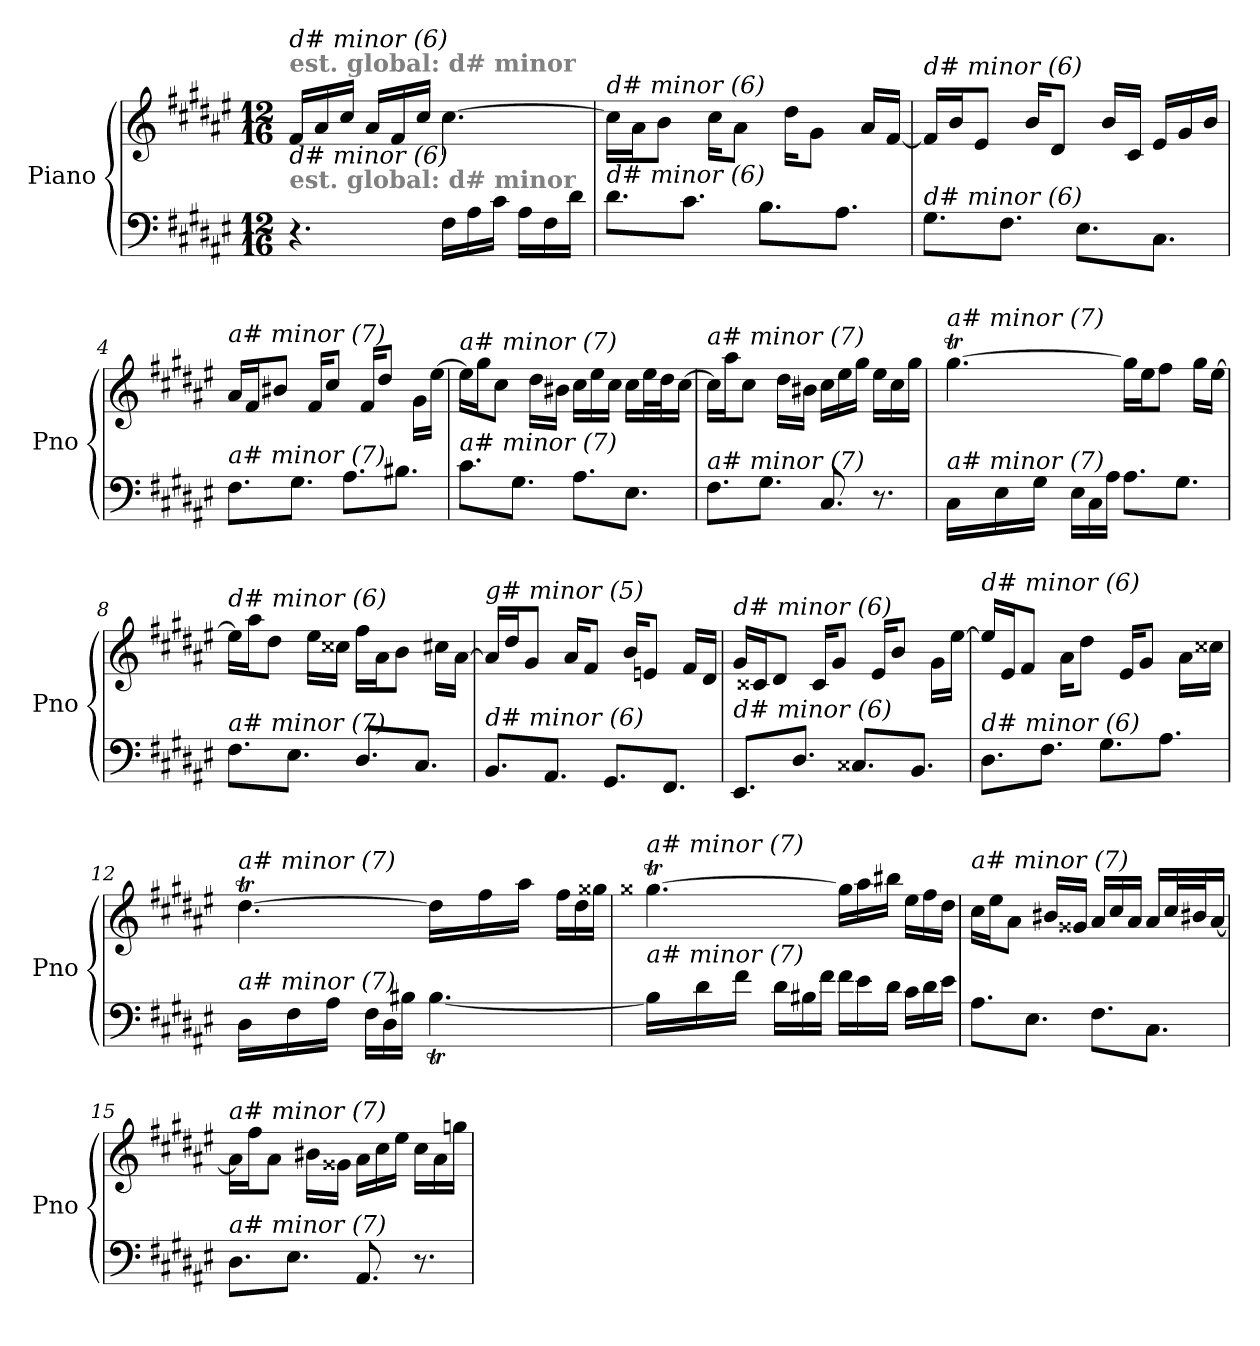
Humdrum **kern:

**kern	**kern
*part1	*part1
*staff2	*staff1
*I"Piano	*
*I'Pno	*
*clefF4	*clefG2
*k[f#c#g#d#a#e#]	*k[f#c#g#d#a#e#]
*F#:	*F#:
*M12/16	*M12/16
=1	=1
!	!LO:TX:a:B:color=#808080:t=est. global&colon; d# minor
!	!LO:TX:i:t=d# minor (6)
!LO:TX:a:B:color=#808080:t=est. global&colon; d# minor	!
!LO:TX:i:t=d# minor (6)	!
4.r	16f#/LL
.	16a#/
.	16cc#/JJ
.	16a#/LL
.	16f#/
.	16cc#/JJ
16F#\LL	[4.cc#\
16A#\	.
16c#\JJ	.
16A#\LL	.
16F#\	.
16d#\JJ	.
=2	=2
!	!LO:TX:i:t=d# minor (6)
!LO:TX:i:t=d# minor (6)	!
8.d#\L	16cc#\LL]
.	16a#\J
.	8b\J
8.c#\J	.
.	16cc#\KL
.	8a#\J
8.B\L	.
.	16dd#\KL
.	8g#\J
8.A#\J	.
.	16a#/LL
.	[16f#/JJ
=3	=3
!	!LO:TX:i:t=d# minor (6)
!LO:TX:i:t=d# minor (6)	!
8.G#\L	16f#/LL]
.	16b/J
.	8e#/J
8.F#\J	.
.	16b/KL
.	8d#/J
8.E#\L	.
.	16b/LL
.	16c#/JJ
8.C#\J	16e#/LL
.	16g#/
.	16b/JJ
=4	=4
!	!LO:TX:i:t=a# minor (7)
!LO:TX:i:t=a# minor (7)	!
8.F#\L	16a#/LL
.	16f#/J
.	8b#X/J
8.G#\J	.
.	16f#/KL
.	8cc#/J
8.A#\L	.
.	16f#/KL
.	8dd#/J
8.B#X\J	.
.	16g#\LL
.	[16ee#\JJ
!!LO:LB:g=z
=5	=5
!	!LO:TX:i:t=a# minor (7)
!LO:TX:i:t=a# minor (7)	!
8.c#\L	16ee#\LL]
.	16gg#\J
.	8cc#\J
8.G#\J	.
.	16dd#\LL
.	16b#X\JJ
8.A#\L	16cc#\LL
.	16ee#\
.	16cc#\JJ
8.E#\J	16cc#\LL
.	32ee#\L
.	32dd#\J
.	[16cc#\JJ
=6	=6
!	!LO:TX:i:t=a# minor (7)
!LO:TX:i:t=a# minor (7)	!
8.F#\L	16cc#\LL]
.	16aa#\J
.	8cc#\J
8.G#\J	.
.	16dd#\LL
.	16b#X\JJ
8.C#/	16cc#\LL
.	16ee#\
.	16gg#\JJ
8.r	16ee#\LL
.	16cc#\
.	16gg#\JJ
=7	=7
*^	*^
*	*	*	*Xtuplet
!	!	!LO:TX:i:t=a# minor (7)	!
!LO:TX:i:t=a# minor (7)	!	!	!
4.ryy	16C#\LL	[4.gg#T\	112%3aa#yy
.	.	.	112%3gg#yy
.	.	.	112%3aa#yy
.	16E#\	.	.
.	.	.	112%3gg#yy
.	.	.	112%3aa#yy
.	16G#\JJ	.	.
.	.	.	112%3gg#yy
.	.	.	14%3gg#yy
.	16E#\LL	.	.
.	16C#\	.	.
.	16A#\JJ	.	.
4.ryy	8.A#\L	16gg#\LL]	4.ryy
.	.	16ee#\J	.
.	.	8ff#\J	.
.	8.G#\J	.	.
.	.	16gg#\LL	.
.	.	[16ee#\JJ	.
*v	*v	*	*
*	*v	*v
!!LO:LB:g=z
=8	=8
!	!LO:TX:i:t=d# minor (6)
!LO:TX:i:t=a# minor (7)	!
8.F#\L	16ee#\LL]
.	16aa#\J
.	8dd#\J
8.E#\J	.
.	16ee#\LL
.	16cc##X\JJ
8.D#/L	16ff#\LL
.	16a#\J
.	8b\J
8.C#/J	.
.	16cc#X\LL
.	[16a#\JJ
!!LO:LB:g=z
=9	=9
!	!LO:TX:i:t=g# minor (5)
!LO:TX:i:t=d# minor (6)	!
8.BB/L	16a#/LL]
.	16dd#/J
.	8g#/J
8.AA#/J	.
.	16a#/KL
.	8f#/J
8.GG#/L	.
.	16b/KL
.	8en/J
8.FF#/J	.
.	16f#/LL
.	16d#/JJ
=10	=10
!	!LO:TX:i:t=d# minor (6)
!LO:TX:i:t=d# minor (6)	!
8.EE#/L	16g#/LL
.	16c##X/J
.	8d#/J
8.D#/J	.
.	16c##/KL
.	8g#/J
8.C##X/L	.
.	16e#/KL
.	8b/J
8.BB/J	.
.	16g#\LL
.	[16ee#\JJ
=11	=11
!	!LO:TX:i:t=d# minor (6)
!LO:TX:i:t=d# minor (6)	!
8.D#\L	16ee#/LL]
.	16e#/J
.	8f#/J
8.F#\J	.
.	16a#\KL
.	8dd#\J
8.G#\L	.
.	16e#/KL
.	8g#/J
8.A#\J	.
.	16a#\LL
.	16cc##X\JJ
!!LO:LB:g=z
=12	=12
*^	*^
*	*^	*	*
!	!	!	!LO:TX:i:t=a# minor (7)	!
!LO:TX:i:t=a# minor (7)	!	!	!	!
4.ryy	16D#\LL	4.ryy	[4.dd#T\	112%3ee#yy
.	.	.	.	112%3dd#yy
.	.	.	.	112%3ee#yy
.	16F#\	.	.	.
.	.	.	.	112%3dd#yy
.	.	.	.	112%3ee#yy
.	16A#\JJ	.	.	.
.	.	.	.	112%3dd#yy
.	.	.	.	14%3dd#yy
.	16F#\LL	.	.	.
.	16D#\	.	.	.
.	16B#X\JJ	.	.	.
*	*	*Xtuplet	*	*
4.ryy	[4.B#t\	112%3c#yy	16dd#\LL]	4.ryy
.	.	112%3B#yy	.	.
.	.	112%3c#yy	.	.
.	.	.	16ff#\	.
.	.	112%3B#yy	.	.
.	.	112%3c#yy	.	.
.	.	.	16aa#\JJ	.
.	.	112%3B#yy	.	.
.	.	14%3B#yy	.	.
.	.	.	16ff#\LL	.
.	.	.	16dd#\	.
.	.	.	16gg##X\JJ	.
*	*v	*v	*	*
!!LO:PB:g=z	!!
=13	=13	=13	=13
!	!	!LO:TX:i:t=a# minor (7)	!
!LO:TX:i:t=a# minor (7)	!	!	!
4.ryy	16B#\LL]	[4.gg##Xt\	112%3aa#yy
.	.	.	112%3gg##yy
.	.	.	112%3aa#yy
.	16d#\	.	.
.	.	.	112%3gg##yy
.	.	.	112%3aa#yy
.	16f#\JJ	.	.
.	.	.	112%3gg##yy
.	.	.	14%3gg##yy
.	16d#\LL	.	.
.	16B#X\	.	.
.	16f#\JJ	.	.
4.ryy	16f#\LL	16gg##\LL]	4.ryy
.	16e#\	16aa#\	.
.	16d#\JJ	16bb#X\JJ	.
.	16c#\LL	16ee#\LL	.
.	16d#\	16ff#\	.
.	16e#\JJ	16dd#\JJ	.
*	*	*v	*v
=14	=14	=14
!	!	!LO:TX:i:t=a# minor (7)
!LO:TX:i:t=a# minor (7)	!	!
*v	*v	*
8.A#\L	16cc#\LL
.	16ee#\J
.	8a#\J
8.E#\J	.
.	16b#X/LL
.	16g##X/JJ
8.F#\L	16a#/LL
.	16cc#/
.	16a#/JJ
8.C#\J	16a#/LL
.	32cc#/L
.	32b#X/J
.	[16a#/JJ
=15	=15
!	!LO:TX:i:t=a# minor (7)
!LO:TX:i:t=a# minor (7)	!
8.D#\L	16a#\LL]
.	16ff#\J
.	8a#\J
8.E#\J	.
.	16b#X\LL
.	16g##X\JJ
8.AA#/	16a#\LL
.	16cc#\
.	16ee#\JJ
8.r	16cc#\LL
.	16a#\
.	16ggni\JJ
=	=
*-	*-
